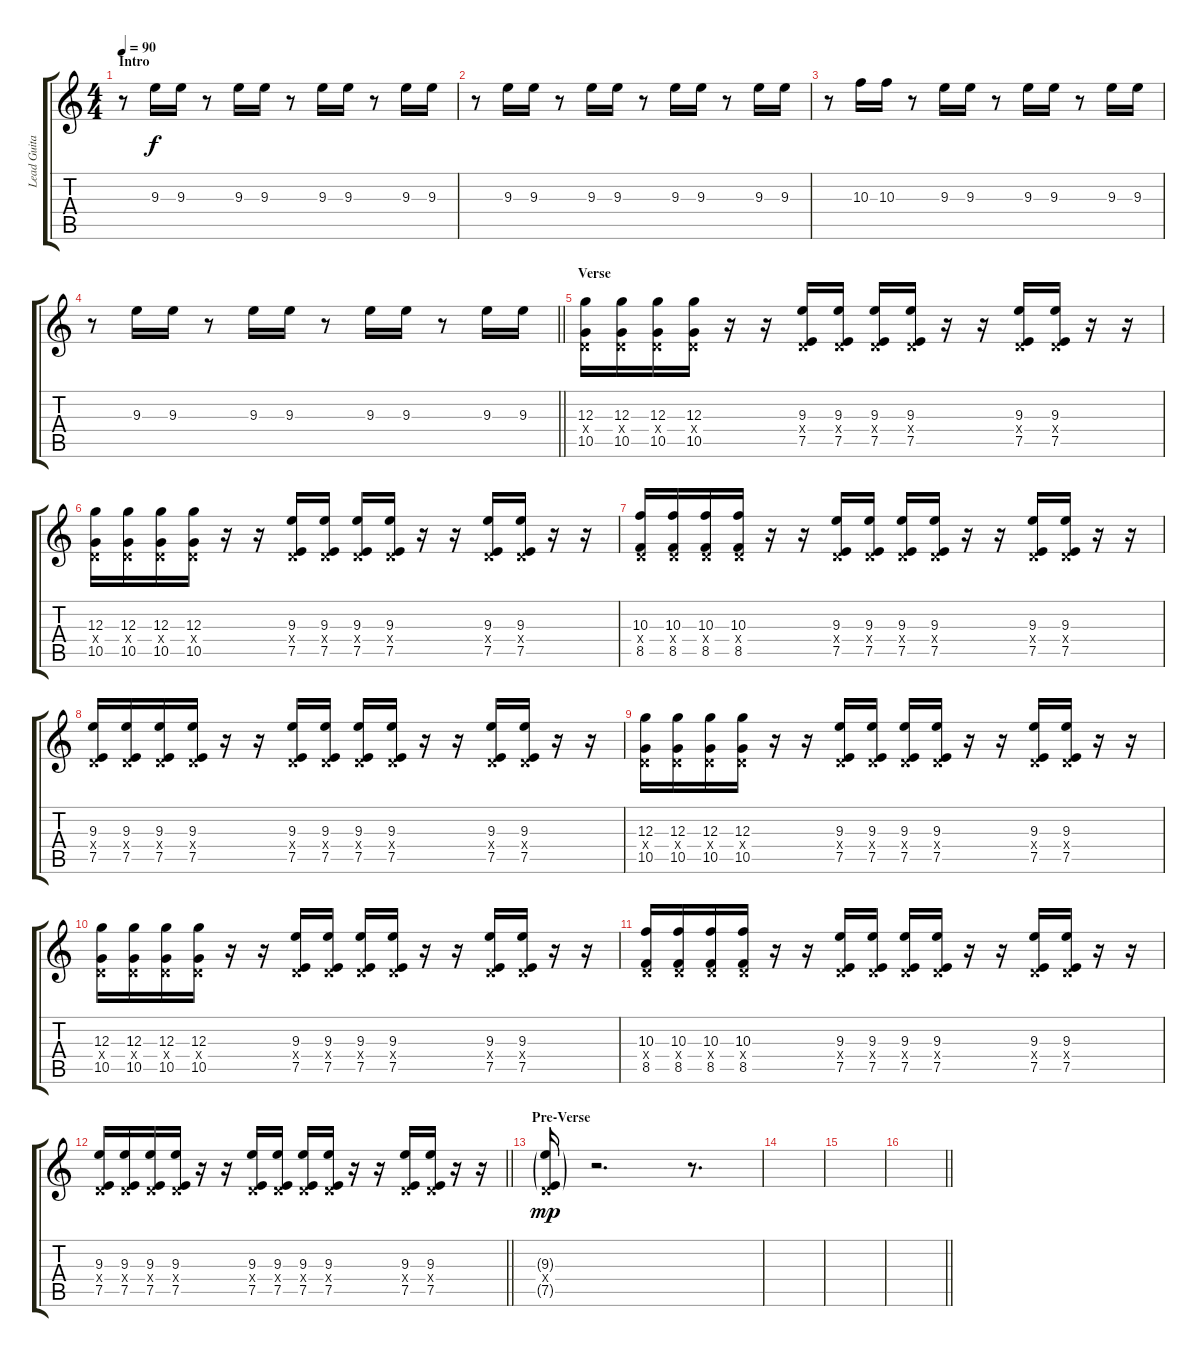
\track ("Lead Guitar" "Lead Guita") {instrument distortionguitar}
\staff {score tabs}
\tuning (E4 B3 G3 D3 A2 E2) {hide}
\ts (4 4)
\section ("" "Intro")
\tempo 90
\clef g2
\ks c
r.8{dy f instrument distortionguitar} 9.3.16 9.3.16 r.8 9.3.16 9.3.16 r.8 9.3.16 9.3.16 r.8 9.3.16 9.3.16 |
r.8 9.3.16 9.3.16 r.8 9.3.16 9.3.16 r.8 9.3.16 9.3.16 r.8 9.3.16 9.3.16 |
r.8 10.3.16 10.3.16 r.8 9.3.16 9.3.16 r.8 9.3.16 9.3.16 r.8 9.3.16 9.3.16 |
\barLineRight lightlight
r.8 9.3.16 9.3.16 r.8 9.3.16 9.3.16 r.8 9.3.16 9.3.16 r.8 9.3.16 9.3.16 |
\section ("" "Verse")
(12.3 0.4{x} 10.5).16{instrument distortionguitar} (12.3 0.4{x} 10.5).16 (12.3 0.4{x} 10.5).16 (12.3 0.4{x} 10.5).16 r.16 r.16 (9.3 0.4{x} 7.5).16 (9.3 0.4{x} 7.5).16 (9.3 0.4{x} 7.5).16 (9.3 0.4{x} 7.5).16 r.16 r.16 (9.3 0.4{x} 7.5).16 (9.3 0.4{x} 7.5).16 r.16 r.16 |
(12.3 0.4{x} 10.5).16 (12.3 0.4{x} 10.5).16 (12.3 0.4{x} 10.5).16 (12.3 0.4{x} 10.5).16 r.16 r.16 (9.3 0.4{x} 7.5).16 (9.3 0.4{x} 7.5).16 (9.3 0.4{x} 7.5).16 (9.3 0.4{x} 7.5).16 r.16 r.16 (9.3 0.4{x} 7.5).16 (9.3 0.4{x} 7.5).16 r.16 r.16 |
(10.3 0.4{x} 8.5).16 (10.3 0.4{x} 8.5).16 (10.3 0.4{x} 8.5).16 (10.3 0.4{x} 8.5).16 r.16 r.16 (9.3 0.4{x} 7.5).16 (9.3 0.4{x} 7.5).16 (9.3 0.4{x} 7.5).16 (9.3 0.4{x} 7.5).16 r.16 r.16 (9.3 0.4{x} 7.5).16 (9.3 0.4{x} 7.5).16 r.16 r.16 |
(9.3 0.4{x} 7.5).16 (9.3 0.4{x} 7.5).16 (9.3 0.4{x} 7.5).16 (9.3 0.4{x} 7.5).16 r.16 r.16 (9.3 0.4{x} 7.5).16 (9.3 0.4{x} 7.5).16 (9.3 0.4{x} 7.5).16 (9.3 0.4{x} 7.5).16 r.16 r.16 (9.3 0.4{x} 7.5).16 (9.3 0.4{x} 7.5).16 r.16 r.16 |
(12.3 0.4{x} 10.5).16 (12.3 0.4{x} 10.5).16 (12.3 0.4{x} 10.5).16 (12.3 0.4{x} 10.5).16 r.16 r.16 (9.3 0.4{x} 7.5).16 (9.3 0.4{x} 7.5).16 (9.3 0.4{x} 7.5).16 (9.3 0.4{x} 7.5).16 r.16 r.16 (9.3 0.4{x} 7.5).16 (9.3 0.4{x} 7.5).16 r.16 r.16 |
(12.3 0.4{x} 10.5).16 (12.3 0.4{x} 10.5).16 (12.3 0.4{x} 10.5).16 (12.3 0.4{x} 10.5).16 r.16 r.16 (9.3 0.4{x} 7.5).16 (9.3 0.4{x} 7.5).16 (9.3 0.4{x} 7.5).16 (9.3 0.4{x} 7.5).16 r.16 r.16 (9.3 0.4{x} 7.5).16 (9.3 0.4{x} 7.5).16 r.16 r.16 |
(10.3 0.4{x} 8.5).16 (10.3 0.4{x} 8.5).16 (10.3 0.4{x} 8.5).16 (10.3 0.4{x} 8.5).16 r.16 r.16 (9.3 0.4{x} 7.5).16 (9.3 0.4{x} 7.5).16 (9.3 0.4{x} 7.5).16 (9.3 0.4{x} 7.5).16 r.16 r.16 (9.3 0.4{x} 7.5).16 (9.3 0.4{x} 7.5).16 r.16 r.16 |
\barLineRight lightlight
(9.3 0.4{x} 7.5).16 (9.3 0.4{x} 7.5).16 (9.3 0.4{x} 7.5).16 (9.3 0.4{x} 7.5).16 r.16 r.16 (9.3 0.4{x} 7.5).16 (9.3 0.4{x} 7.5).16 (9.3 0.4{x} 7.5).16 (9.3 0.4{x} 7.5).16 r.16 r.16 (9.3 0.4{x} 7.5).16 (9.3 0.4{x} 7.5).16 r.16 r.16 |
\section ("" "Pre-Verse")
(9.3{g} 0.4{x} 7.5{g}).16{dy mp} r.2{d} r.8{d} |
|
|
\barLineRight lightlight
